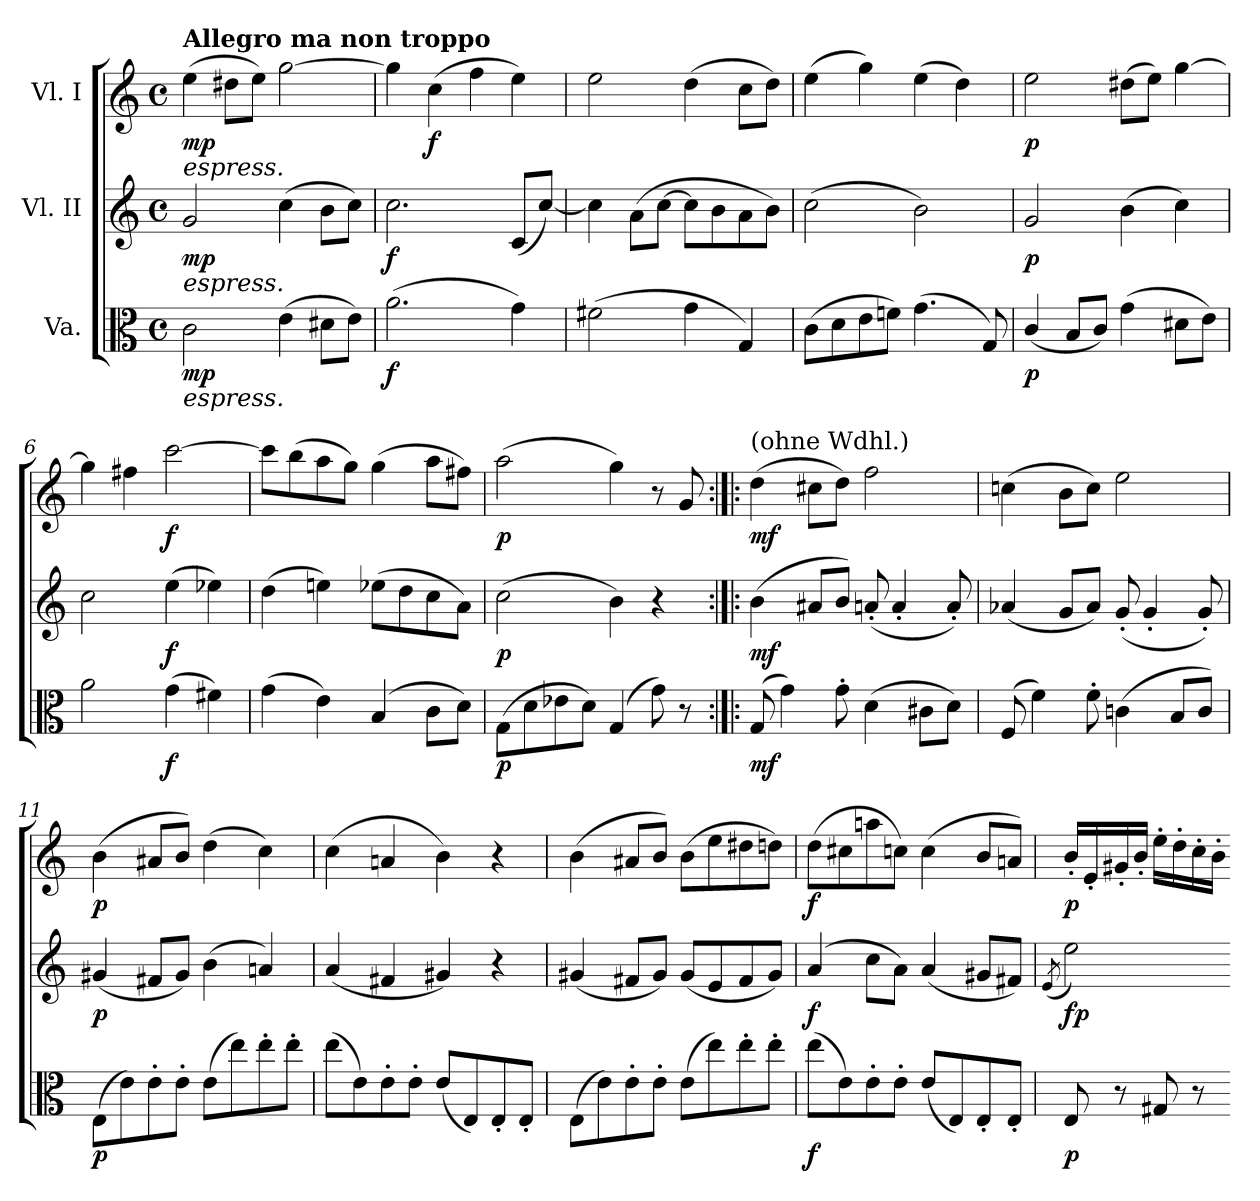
**kern	**dynam	**kern	**dynam	**kern	**dynam
*part3	*part3	*part2	*part2	*part1	*part1
*staff3	*staff3	*staff2	*staff2	*staff1	*staff1
*I"Va.	*	*I"Vl. II	*	*I"Vl. I	*
*clefC3	*	*clefG2	*	*clefG2	*
*k[]	*	*k[]	*	*k[]	*
*M4/4	*	*M4/4	*	*M4/4	*
*met(c)	*	*met(c)	*	*met(c)	*
=1	=1	=1	=1	=1	=1
!	!	!	!	!LO:TX:b:i:t=espress.	!
!	!	!	!	!LO:TX:a:B:t=Allegro ma non troppo	!
!	!	!LO:TX:b:i:t=espress.	!	!	!
!LO:TX:b:i:t=espress.	!	!	!	!	!
!	!LO:DY:b	!	!LO:DY:b	!	!LO:DY:b
2c\	mp	2g/	mp	(>4ee\	mp
.	.	.	.	8dd#X\L	.
.	.	.	.	8ee\J)	.
(>4e\	.	(>4cc\	.	[2gg\	.
8d#X\L	.	8b\L	.	.	.
8e\J)	.	8cc\J)	.	.	.
=2	=2	=2	=2	=2	=2
!	!LO:DY:b	!	!LO:DY:b	!	!
(>2.a\	f	2.cc\	f	4gg\]	.
!	!	!	!	!	!LO:DY:b
.	.	.	.	(>4cc\	f
.	.	.	.	4ff\	.
4g\)	.	(<8c/L	.	4ee\)	.
.	.	[8cc/J)	.	.	.
=3	=3	=3	=3	=3	=3
(>2f#X\	.	4cc\]	.	2ee\	.
.	.	(>8a\L	.	.	.
.	.	[8cc\J	.	.	.
4g\	.	8cc\L]	.	(>4dd\	.
.	.	8b\	.	.	.
4G/)	.	8a\	.	8cc\L	.
.	.	8b\J)	.	8dd\J)	.
=4	=4	=4	=4	=4	=4
(>8c\L	.	(>2cc\	.	(>4ee\	.
8d\	.	.	.	.	.
8e\	.	.	.	4gg\)	.
8fn\J)	.	.	.	.	.
(>4.g\	.	2b\)	.	(>4ee\	.
.	.	.	.	4dd\)	.
8G/)	.	.	.	.	.
=5	=5	=5	=5	=5	=5
!	!LO:DY:b	!	!LO:DY:b	!	!LO:DY:b
(<4c/	p	2g/	p	2ee\	p
8B/L	.	.	.	.	.
8c/J)	.	.	.	.	.
(>4g\	.	(>4b\	.	(>8dd#X\L	.
.	.	.	.	8ee\J)	.
8d#X\L	.	4cc\)	.	[4gg\	.
8e\J)	.	.	.	.	.
=6	=6	=6	=6	=6	=6
2a\	.	2cc\	.	4gg\]	.
.	.	.	.	4ff#X\	.
!	!LO:DY:b	!	!LO:DY:b	!	!LO:DY:b
(>4g\	f	(>4ee\	f	[2ccc\	f
4f#X\)	.	4ee-X\)	.	.	.
=7	=7	=7	=7	=7	=7
(>4g\	.	(>4dd\	.	8ccc\L]	.
.	.	.	.	(>8bb\	.
4e\)	.	4een\)	.	8aa\	.
.	.	.	.	8gg\J)	.
(>4B/	.	(>8ee-X\L	.	(>4gg\	.
.	.	8dd\	.	.	.
8c\L	.	8cc\	.	8aa\L	.
8d\J)	.	8a\J)	.	8ff#X\J)	.
=8	=8	=8	=8	=8	=8
!	!LO:DY:b	!	!LO:DY:b	!	!LO:DY:b
(>8G\L	p	(>2cc\	p	(>2aa\	p
8d\	.	.	.	.	.
8e-X\	.	.	.	.	.
8d\J)	.	.	.	.	.
(>4G/	.	4b\)	.	4gg\)	.
8g\)	.	4r	.	8r	.
8r	.	.	.	8g/	.
=9:|!|:	=9:|!|:	=9:|!|:	=9:|!|:	=9:|!|:	=9:|!|:
!	!	!	!	!LO:TX:a:t=(ohne Wdhl.)	!
!	!LO:DY:b	!	!LO:DY:b	!	!LO:DY:b
(>8G/	mf	(>4b\	mf	(>4dd\	mf
4g\)	.	.	.	.	.
.	.	8a#X/L	.	8cc#X\L	.
8g'\	.	8b/J)	.	8dd\J)	.
(>4d\	.	(<8an'/	.	2ff\	.
.	.	4a'/	.	.	.
8c#X\L	.	.	.	.	.
8d\J)	.	8a'/)	.	.	.
!!LO:LB:g=z
=10	=10	=10	=10	=10	=10
(>8F/	.	(<4a-X/	.	(>4ccn\	.
4f\)	.	.	.	.	.
.	.	8g/L	.	8b\L	.
8f'\	.	8a-/J)	.	8cc\J)	.
(>4cn\	.	(<8g'/	.	2ee\	.
.	.	4g'/	.	.	.
8B/L	.	.	.	.	.
8c/J)	.	8g'/)	.	.	.
=11	=11	=11	=11	=11	=11
!	!LO:DY:b	!	!LO:DY:b	!	!LO:DY:b
(>8E\L	p	(<4g#X/	p	(>4b\	p
8e\)	.	.	.	.	.
8e'\	.	8f#X/L	.	8a#X/L	.
8e'\J	.	8g#/J)	.	8b/J)	.
(>8e\L	.	(>4b\	.	(>4dd\	.
8ee\)	.	.	.	.	.
8ee'\	.	4an/)	.	4cc\)	.
8ee'\J	.	.	.	.	.
=12	=12	=12	=12	=12	=12
(>8ee\L	.	(<4a/	.	(>4cc\	.
8e\)	.	.	.	.	.
8e'\	.	4f#X/	.	4an/	.
8e'\J	.	.	.	.	.
(<8e/L	.	4g#X/)	.	4b\)	.
8E/)	.	.	.	.	.
8E'/	.	4r	.	4r	.
8E'/J	.	.	.	.	.
=13	=13	=13	=13	=13	=13
(>8E\L	.	(<4g#X/	.	(>4b\	.
8e\)	.	.	.	.	.
8e'\	.	8f#X/L	.	8a#X/L	.
8e'\J	.	8g#/J)	.	8b/J)	.
(>8e\L	.	(<8g#/L	.	(>8b\L	.
8ee\)	.	8e/	.	8ee\	.
8ee'\	.	8f#/	.	8dd#X\	.
8ee'\J	.	8g#/J)	.	8ddn\J)	.
=14	=14	=14	=14	=14	=14
!	!LO:DY:b	!	!LO:DY:b	!	!LO:DY:b
(>8ee\L	f	(>4a/	f	(>8dd\L	f
8e\)	.	.	.	8cc#X\	.
8e'\	.	8cc\L	.	8aan\	.
8e'\J	.	8a\J)	.	8ccn\J)	.
(<8e/L	.	(<4a/	.	(>4cc\	.
8E/)	.	.	.	.	.
8E'/	.	8g#X/L	.	8b/L	.
8E'/J	.	8f#X/J)	.	8an/J)	.
=15	=15	=15	=15	=15	=15
.	.	(>8qe/	.	.	.
!	!LO:DY:b	!	!LO:DY:b	!	!LO:DY:b
8E/	p	2ee\)	fp	16b'/LL	p
.	.	.	.	16e'!/	.
8r	.	.	.	16g#X'!/	.
.	.	.	.	16b'!/JJ	.
8G#X!/	.	.	.	16ee'!\LL	.
.	.	.	.	16dd'!\	.
8r	.	.	.	16cc'!\	.
.	.	.	.	16b'!\JJ	.
=-	=-	=-	=-	=-	=-
*-	*-	*-	*-	*-	*-
